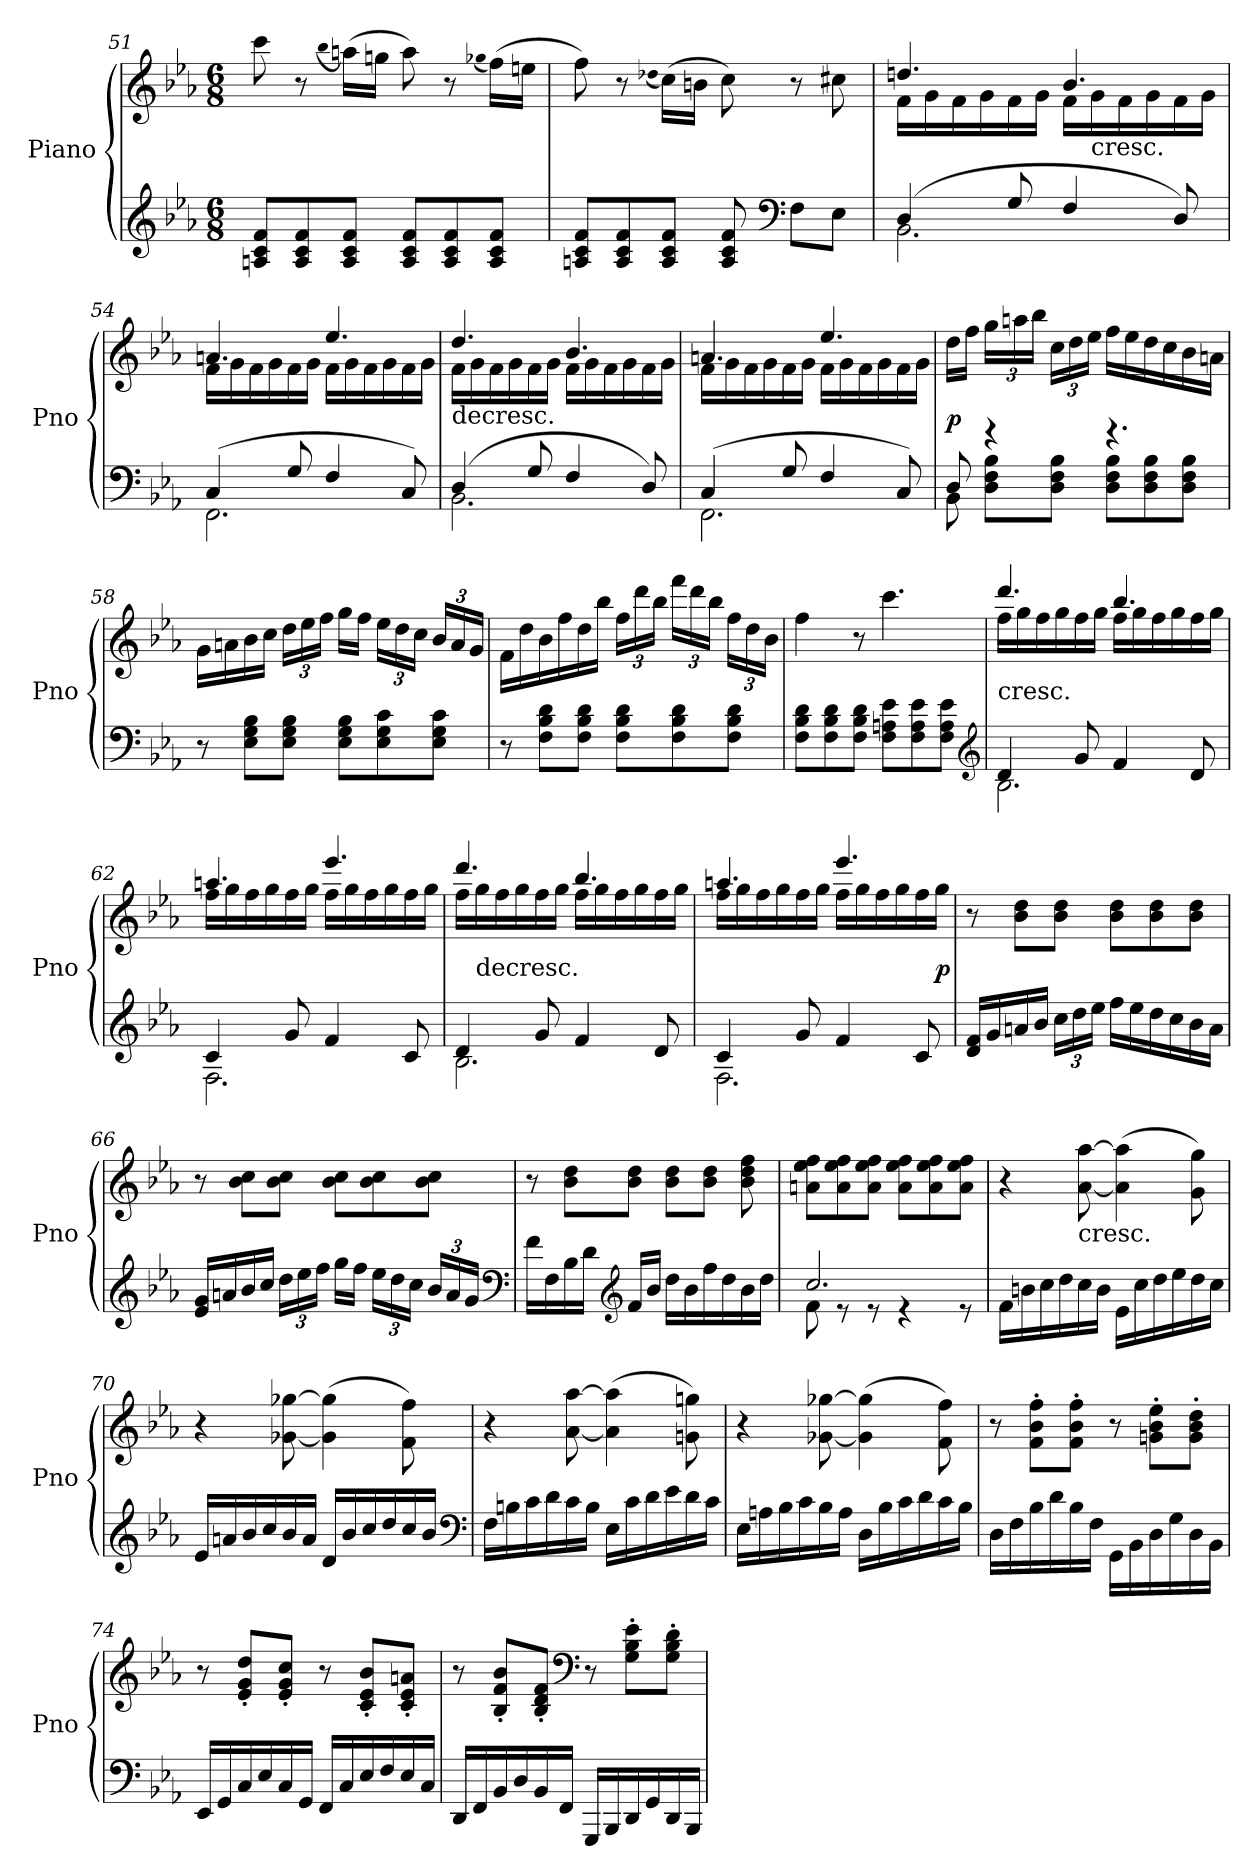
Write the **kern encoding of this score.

**kern	**kern	**dynam
*part1	*part1	*part1
*staff2	*staff1	*staff1/2
*I"Piano	*	*
*I'Pno	*	*
*clefG2	*clefG2	*
*k[b-e-a-]	*k[b-e-a-]	*
*E-:	*E-:	*
*M6/8	*M6/8	*
=51	=51	=51
8An/ 8c/ 8f/L	8ccc\	.
8A/ 8c/ 8f/	8r	.
.	(qbb-	.
8A/ 8c/ 8f/J	(16aan\LL)	.
.	16ggn\JJ	.
8A/ 8c/ 8f/L	8aa\)	.
8A/ 8c/ 8f/	8r	.
.	(qgg-X	.
8A/ 8c/ 8f/J	(16ff\LL)	.
.	16een\JJ	.
=52	=52	=52
8An/ 8c/ 8f/L	8ff\)	.
8A/ 8c/ 8f/	8r	.
.	(qdd-X	.
8A/ 8c/ 8f/J	(16cc\LL)	.
.	16bn\JJ	.
8A/ 8c/ 8f/	8cc\)	.
*clefF4	*	*
8F\L	8r	.
8E-\J	8cc#X\	.
=53	=53	=53
*^	*^	*
(4D/	2.BB-\	4.ddn/	16f\LL	.
.	.	.	16g\	.
.	.	.	16f\	.
.	.	.	16g\	.
8G/	.	.	16f\	.
.	.	.	16g\JJ	.
4F/	.	4.b-/	16f\LL	.
!	!	!	!LO:TX:c:t=cresc.	!
.	.	.	16g\	.
.	.	.	16f\	.
.	.	.	16g\	.
8D/)	.	.	16f\	.
.	.	.	16g\JJ	.
=54	=54	=54	=54	=54
(4C/	2.FF\	4.an/	16f\LL	.
.	.	.	16g\	.
.	.	.	16f\	.
.	.	.	16g\	.
8G/	.	.	16f\	.
.	.	.	16g\JJ	.
4F/	.	4.ee-/	16f\LL	.
.	.	.	16g\	.
.	.	.	16f\	.
.	.	.	16g\	.
8C/)	.	.	16f\	.
.	.	.	16g\JJ	.
=55	=55	=55	=55	=55
!	!	!LO:TX:c:t=decresc.	!	!
(4D/	2.BB-\	4.dd/	16f\LL	.
.	.	.	16g\	.
.	.	.	16f\	.
.	.	.	16g\	.
8G/	.	.	16f\	.
.	.	.	16g\JJ	.
4F/	.	4.b-/	16f\LL	.
.	.	.	16g\	.
.	.	.	16f\	.
.	.	.	16g\	.
8D/)	.	.	16f\	.
.	.	.	16g\JJ	.
=56	=56	=56	=56	=56
(4C/	2.FF\	4.an/	16f\LL	.
.	.	.	16g\	.
.	.	.	16f\	.
.	.	.	16g\	.
8G/	.	.	16f\	.
.	.	.	16g\JJ	.
4F/	.	4.ee-/	16f\LL	.
.	.	.	16g\	.
.	.	.	16f\	.
.	.	.	16g\	.
8C/)	.	.	16f\	.
.	.	.	16g\JJ	.
*	*	*v	*v	*
=57	=57	=57	=57
8D/	8BB-\	16dd\LL	p
.	.	16ff\JJ	.
4r	8D\ 8F\ 8B-\L	24gg\LL	.
.	.	24aan\	.
.	.	24bb-\JJ	.
.	8D\ 8F\ 8B-\J	24cc\LL	.
.	.	24dd\	.
.	.	24ee-\JJ	.
4.r	8D\ 8F\ 8B-\L	16ff\LL	.
.	.	16ee-\	.
.	8D\ 8F\ 8B-\	16dd\	.
.	.	16cc\	.
.	8D\ 8F\ 8B-\J	16b-\	.
.	.	16an\JJ	.
*v	*v	*	*
=58	=58	=58
8r	16g\LL	.
.	16an\	.
8E-\ 8G\ 8B-\L	16b-\	.
.	16cc\JJ	.
8E-\ 8G\ 8B-\J	24dd\LL	.
.	24ee-\	.
.	24ff\JJ	.
8E-\ 8G\ 8B-\L	16gg\LL	.
.	16ff\JJ	.
8E-\ 8G\ 8c\	24ee-\LL	.
.	24dd\	.
.	24cc\JJ	.
8E-\ 8G\ 8c\J	24b-/LL	.
.	24a/	.
.	24g/JJ	.
=59	=59	=59
8r	16f\LL	.
.	16dd\	.
8F\ 8B-\ 8d\L	16b-\	.
.	16ff\	.
8F\ 8B-\ 8d\J	16dd\	.
.	16bb-\JJ	.
8F\ 8B-\ 8d\L	24ff\LL	.
.	24ddd\	.
.	24bb-\JJ	.
8F\ 8B-\ 8d\	24fff\LL	.
.	24ddd\	.
.	24bb-\JJ	.
8F\ 8B-\ 8d\J	24ff\LL	.
.	24dd\	.
.	24b-\JJ	.
=60	=60	=60
8F\ 8B-\ 8d\L	4ff\	.
8F\ 8B-\ 8d\	.	.
8F\ 8B-\ 8d\J	8r	.
8F\ 8An\ 8e-\L	4.ccc\	.
8F\ 8A\ 8e-\	.	.
8F\ 8A\ 8e-\J	.	.
*clefG2	*	*
=61	=61	=61
*^	*^	*
!	!	!LO:TX:c:t=cresc.	!	!
4d/	2.B-\	4.ddd/	16ff\LL	.
.	.	.	16gg\	.
.	.	.	16ff\	.
.	.	.	16gg\	.
8g/	.	.	16ff\	.
.	.	.	16gg\JJ	.
4f/	.	4.bb-/	16ff\LL	.
.	.	.	16gg\	.
.	.	.	16ff\	.
.	.	.	16gg\	.
8d/	.	.	16ff\	.
.	.	.	16gg\JJ	.
=62	=62	=62	=62	=62
4c/	2.F\	4.aan/	16ff\LL	.
.	.	.	16gg\	.
.	.	.	16ff\	.
.	.	.	16gg\	.
8g/	.	.	16ff\	.
.	.	.	16gg\JJ	.
4f/	.	4.eee-/	16ff\LL	.
.	.	.	16gg\	.
.	.	.	16ff\	.
.	.	.	16gg\	.
8c/	.	.	16ff\	.
.	.	.	16gg\JJ	.
=63	=63	=63	=63	=63
4d/	2.B-\	4.ddd/	16ff\LL	.
!	!	!	!LO:TX:c:t=decresc.	!
.	.	.	16gg\	.
.	.	.	16ff\	.
.	.	.	16gg\	.
8g/	.	.	16ff\	.
.	.	.	16gg\JJ	.
4f/	.	4.bb-/	16ff\LL	.
.	.	.	16gg\	.
.	.	.	16ff\	.
.	.	.	16gg\	.
8d/	.	.	16ff\	.
.	.	.	16gg\JJ	.
=64	=64	=64	=64	=64
4c/	2.F\	4.aan/	16ff\LL	.
.	.	.	16gg\	.
.	.	.	16ff\	.
.	.	.	16gg\	.
8g/	.	.	16ff\	.
.	.	.	16gg\JJ	.
4f/	.	4.eee-/	16ff\LL	.
.	.	.	16gg\	.
.	.	.	16ff\	.
.	.	.	16gg\	.
8c/	.	.	16ff\	.
.	.	.	16gg\JJ	p
*v	*v	*	*	*
*	*v	*v	*
=65	=65	=65
16d/ 16f/LL	8r	.
16g/	.	.
16an/	8b-\ 8dd\L	.
16b-/JJ	.	.
24cc\LL	8b-\ 8dd\J	.
24dd\	.	.
24ee-\JJ	.	.
16ff\LL	8b-\ 8dd\L	.
16ee-\	.	.
16dd\	8b-\ 8dd\	.
16cc\	.	.
16b-\	8b-\ 8dd\J	.
16a\JJ	.	.
=66	=66	=66
16e-/ 16g/LL	8r	.
16an/	.	.
16b-/	8b-\ 8cc\L	.
16cc/JJ	.	.
24dd\LL	8b-\ 8cc\J	.
24ee-\	.	.
24ff\JJ	.	.
16gg\LL	8b-\ 8cc\L	.
16ff\JJ	.	.
24ee-\LL	8b-\ 8cc\	.
24dd\	.	.
24cc\JJ	.	.
24b-/LL	8b-\ 8cc\J	.
24a/	.	.
24g/JJ	.	.
*clefF4	*	*
=67	=67	=67
16f\LL	8r	.
16F\	.	.
16B-\	8b-\ 8dd\L	.
16d\JJ	.	.
*clefG2	*	*
16f/LL	8b-\ 8dd\J	.
16b-/JJ	.	.
16dd\LL	8b-\ 8dd\L	.
16b-\	.	.
16ff\	8b-\ 8dd\J	.
16dd\	.	.
16b-\	8b-\ 8dd\ 8ff\	.
16dd\JJ	.	.
=68	=68	=68
*^	*	*
2.cc/	8f\	8an\ 8ee-\ 8ff\L	.
.	8r	8a\ 8ee-\ 8ff\	.
.	8r	8a\ 8ee-\ 8ff\J	.
.	4r	8a\ 8ee-\ 8ff\L	.
.	.	8a\ 8ee-\ 8ff\	.
.	8r	8a\ 8ee-\ 8ff\J	.
*v	*v	*	*
=69	=69	=69
16f\LL	4r	.
16bn\	.	.
16cc\	.	.
16dd\	.	.
!	!LO:TX:c:t=cresc.	!
16cc\	[8a-\ [8aa-\	.
16b\JJ	.	.
16e-\LL	(4a-]\ 4aa-]\	.
16cc\	.	.
16dd\	.	.
16ee-\	.	.
16dd\	8g\ 8gg\)	.
16cc\JJ	.	.
=70	=70	=70
16e-/LL	4r	.
16an/	.	.
16b-/	.	.
16cc/	.	.
16b-/	[8g-X\ [8gg-X\	.
16a/JJ	.	.
16d/LL	(4g-]\ 4gg-]\	.
16b-/	.	.
16cc/	.	.
16dd/	.	.
16cc/	8f\ 8ff\)	.
16b-/JJ	.	.
*clefF4	*	*
=71	=71	=71
16F\LL	4r	.
16Bn\	.	.
16c\	.	.
16d\	.	.
16c\	[8a-\ [8aa-\	.
16B\JJ	.	.
16E-\LL	(4a-]\ 4aa-]\	.
16c\	.	.
16d\	.	.
16e-\	.	.
16d\	8gn\ 8ggn\)	.
16c\JJ	.	.
=72	=72	=72
16E-\LL	4r	.
16An\	.	.
16B-\	.	.
16c\	.	.
16B-\	[8g-X\ [8gg-X\	.
16A\JJ	.	.
16D\LL	(4g-]\ 4gg-]\	.
16B-\	.	.
16c\	.	.
16d\	.	.
16c\	8f\ 8ff\)	.
16B-\JJ	.	.
=73	=73	=73
16D\LL	8r	.
16F\	.	.
16B-\	8f'\ 8b-'\ 8ff'\L	.
16d\	.	.
16B-\	8f'\ 8b-'\ 8ff'\J	.
16F\JJ	.	.
16GG\LL	8r	.
16BB-\	.	.
16D\	8gn'\ 8b-'\ 8ee-'\L	.
16G\	.	.
16D\	8g'\ 8b-'\ 8dd'\J	.
16BB-\JJ	.	.
=74	=74	=74
16EE-/LL	8r	.
16GG/	.	.
16C/	8e-'/ 8g'/ 8dd'/L	.
16E-/	.	.
16C/	8e-'/ 8g'/ 8cc'/J	.
16GG/JJ	.	.
16FF/LL	8r	.
16C/	.	.
16E-/	8c'/ 8e-'/ 8b-'/L	.
16F/	.	.
16E-/	8c'/ 8e-'/ 8an'/J	.
16C/JJ	.	.
=75	=75	=75
16DD/LL	8r	.
16FF/	.	.
16BB-/	8B-'/ 8f'/ 8b-'/L	.
16D/	.	.
16BB-/	8B-'/ 8d'/ 8f'/J	.
16FF/JJ	.	.
*	*clefF4	*
16GGG/LL	8r	.
16BBB-/	.	.
16DD/	8G'\ 8B-'\ 8e-'\L	.
16GG/	.	.
16DD/	8G'\ 8B-'\ 8d'\J	.
16BBB-/JJ	.	.
=	=	=
*-	*-	*-
